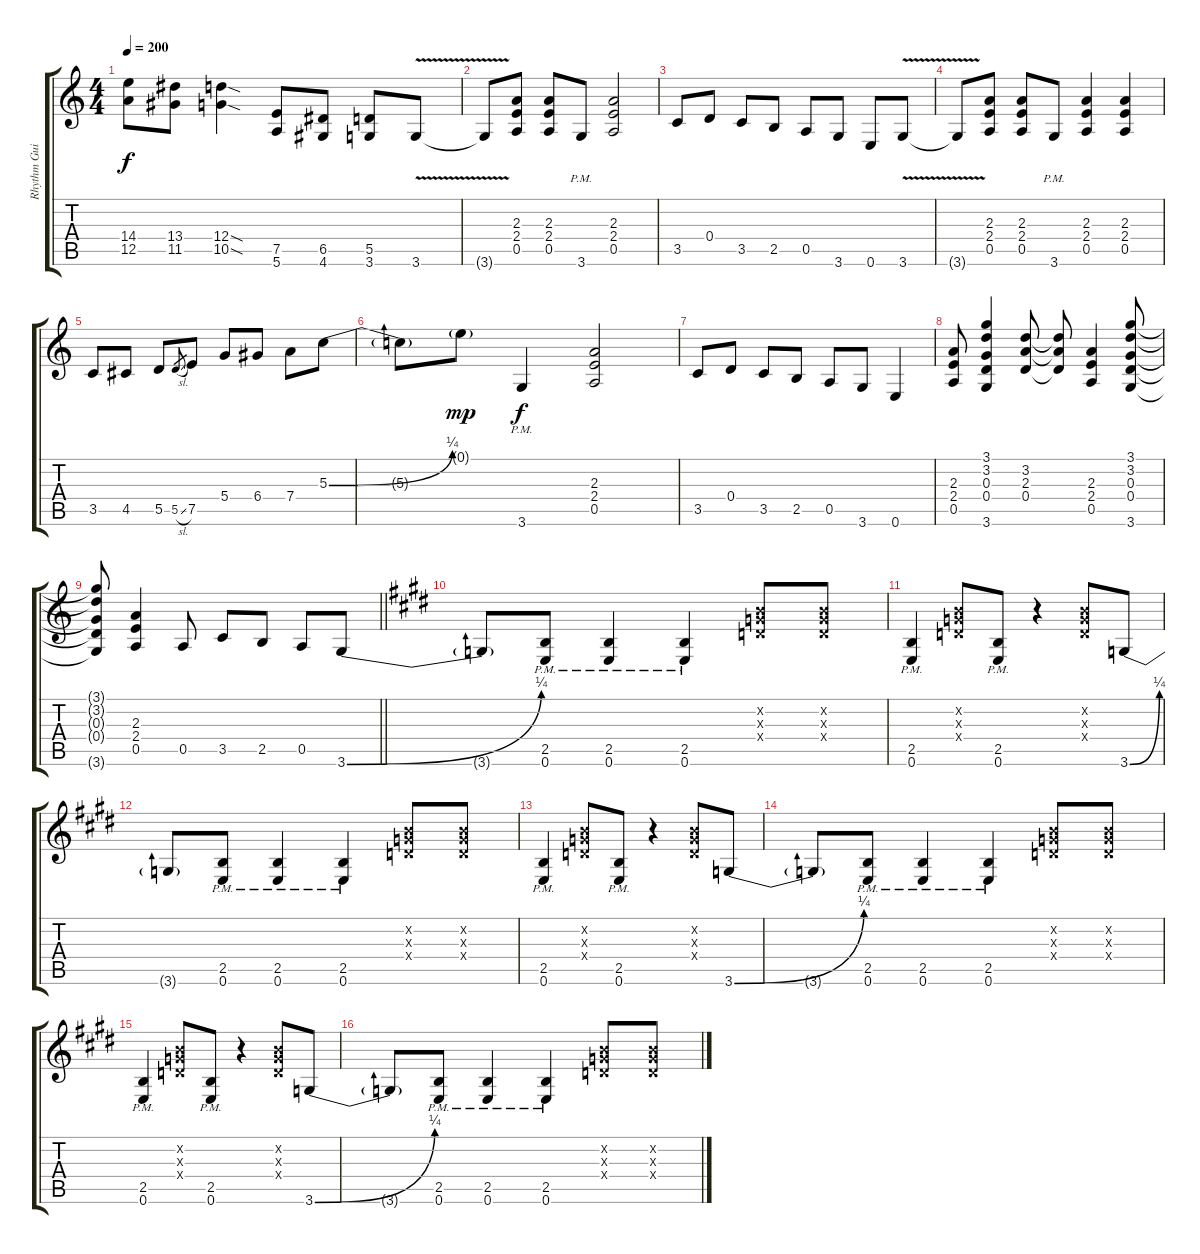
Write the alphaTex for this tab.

\track ("Rhythm Guitar - Steve Vai" "Rhythm Gui") {instrument distortionguitar}
\staff {score tabs}
\tuning (E4 B3 G3 D3 A2 E2) {hide}
\ts (4 4)
\tempo 200
\clef g2
\ks c
(14.4 12.5).8{dy f} (13.4 11.5).8 (12.4{sod} 10.5{sod}).4 (7.5 5.6).8 (6.5 4.6).8 (5.5 3.6).8 3.6{v}.8 |
3.6{v t}.8 (2.3 2.4 0.5).8 (2.3 2.4 0.5).8 3.6{pm}.8 (2.3 2.4 0.5).2 |
3.5.8 0.4.8 3.5.8 2.5.8 0.5.8 3.6.8 0.6.8 3.6{v}.8 |
3.6{v t}.8 (2.3 2.4 0.5).8 (2.3 2.4 0.5).8 3.6{pm}.8 (2.3 2.4 0.5).4 (2.3 2.4 0.5).4 |
3.5.8 4.5.8 5.5.8 5.5{sl}.8{gr} 7.5.8 5.4.8 6.4.8 7.4.8 5.3{be (bend 0 0 60 1)}.8 |
5.3{t}.8 0.1{g}.8{dy mp} 3.6{pm}.4{dy f} (2.3 2.4 0.5).2 |
3.5.8 0.4.8 3.5.8 2.5.8 0.5.8 3.6.8 0.6.4 |
(2.3 2.4 0.5).8 (3.1 3.2 0.3 0.4 3.6).4 (3.2 2.3 0.4).8 (3.2{t} 2.3{t} 0.4{t}).8 (2.3 2.4 0.5).4 (3.1 3.2 0.3 0.4 3.6).8 |
\barLineRight lightlight
(3.1{t} 3.2{t} 0.3{t} 0.4{t} 3.6{t}).8 (2.3 2.4 0.5).4 0.5.8 3.5.8 2.5.8 0.5.8 3.6{be (bend 0 0 60 1)}.8 |
\ks e
3.6{t}.8 (2.5{pm} 0.6{pm}).8 (2.5{pm} 0.6{pm}).4 (2.5{pm} 0.6{pm}).4 (0.2{x} 0.3{x} 0.4{x}).8 (0.2{x} 0.3{x} 0.4{x}).8 |
\ks c#minor
(2.5{pm} 0.6{pm}).4 (0.2{x} 0.3{x} 0.4{x}).8 (2.5{pm} 0.6{pm}).8 r.4 (0.2{x} 0.3{x} 0.4{x}).8 3.6{be (bend 0 0 60 1)}.8 |
3.6{t}.8 (2.5{pm} 0.6{pm}).8 (2.5{pm} 0.6{pm}).4 (2.5{pm} 0.6{pm}).4 (0.2{x} 0.3{x} 0.4{x}).8 (0.2{x} 0.3{x} 0.4{x}).8 |
(2.5{pm} 0.6{pm}).4 (0.2{x} 0.3{x} 0.4{x}).8 (2.5{pm} 0.6{pm}).8 r.4 (0.2{x} 0.3{x} 0.4{x}).8 3.6{be (bend 0 0 60 1)}.8 |
\ks e
3.6{t}.8 (2.5{pm} 0.6{pm}).8 (2.5{pm} 0.6{pm}).4 (2.5{pm} 0.6{pm}).4 (0.2{x} 0.3{x} 0.4{x}).8 (0.2{x} 0.3{x} 0.4{x}).8 |
\ks c#minor
(2.5{pm} 0.6{pm}).4 (0.2{x} 0.3{x} 0.4{x}).8 (2.5{pm} 0.6{pm}).8 r.4 (0.2{x} 0.3{x} 0.4{x}).8 3.6{be (bend 0 0 60 1)}.8 |
3.6{t}.8 (2.5{pm} 0.6{pm}).8 (2.5{pm} 0.6{pm}).4 (2.5{pm} 0.6{pm}).4 (0.2{x} 0.3{x} 0.4{x}).8 (0.2{x} 0.3{x} 0.4{x}).8
